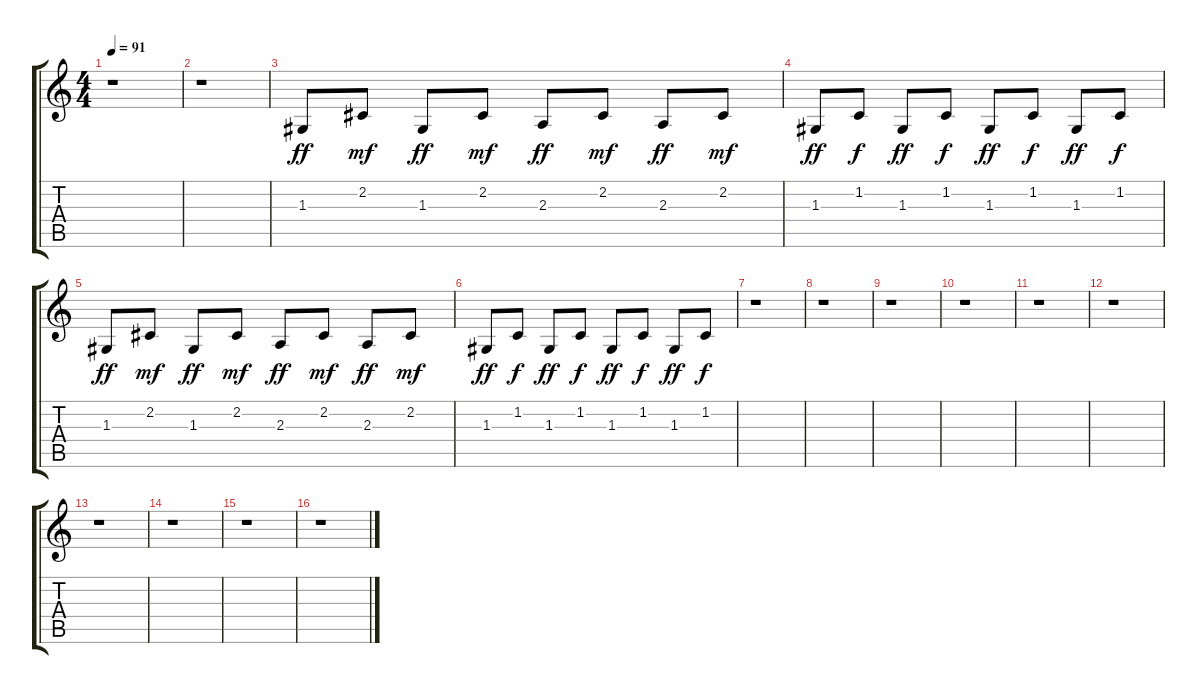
\track "" {instrument lead2sawtooth}
\staff {score tabs}
\tuning (E4 B3 G3 D3 A2 E2) {hide}
\ts (4 4)
\tempo 91
\clef g2
\ks c
r.1{dy f} |
r.1 |
1.3.8{dy ff} 2.2.8{dy mf} 1.3.8{dy ff} 2.2.8{dy mf} 2.3.8{dy ff} 2.2.8{dy mf} 2.3.8{dy ff} 2.2.8{dy mf} |
1.3.8{dy ff} 1.2.8{dy f} 1.3.8{dy ff} 1.2.8{dy f} 1.3.8{dy ff} 1.2.8{dy f} 1.3.8{dy ff} 1.2.8{dy f} |
1.3.8{dy ff} 2.2.8{dy mf} 1.3.8{dy ff} 2.2.8{dy mf} 2.3.8{dy ff} 2.2.8{dy mf} 2.3.8{dy ff} 2.2.8{dy mf} |
1.3.8{dy ff} 1.2.8{dy f} 1.3.8{dy ff} 1.2.8{dy f} 1.3.8{dy ff} 1.2.8{dy f} 1.3.8{dy ff} 1.2.8{dy f} |
r.1 |
r.1 |
r.1 |
r.1 |
r.1 |
r.1 |
r.1 |
r.1 |
r.1 |
r.1
